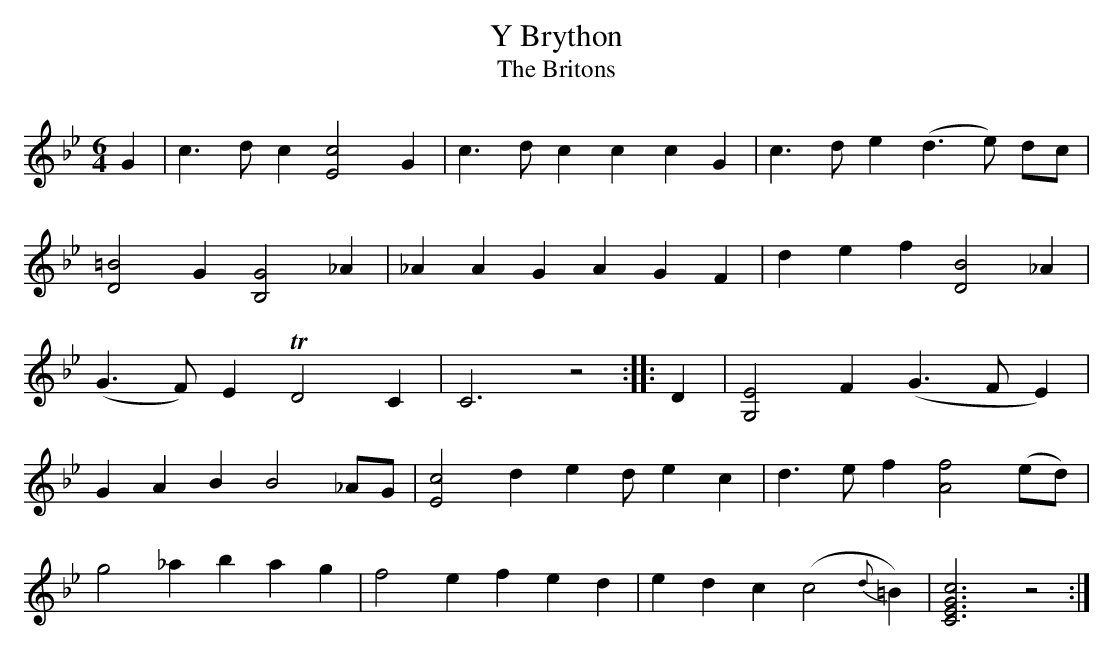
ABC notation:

X:1
T:Brython, Y
T:Britons, The
M:6/4
L:1/8
K:Cdorian
G2|c3d c2[E4c4]G2|c3d c2 c2c2G2|c3d e2 (d3e) dc|
[D4=B4]G2 [B,4G4]_A2|_A2A2G2 A2G2F2|d2e2f2 [D4B4]_A2|
(G3F) E2 TD4 C2|C6 z4:||:D2|[G,4E4] F2(G3 F E2)|
G2A2B2 B4 _AG|[E4c4] d2 e2de2c2|d3e f2 [A4f4](ed)|
g4 _a2 b2a2g2|f4 e2f2e2d2|e2d2c2 (c4 {d}=B2)|[C6E6G6c6] z4:|]
